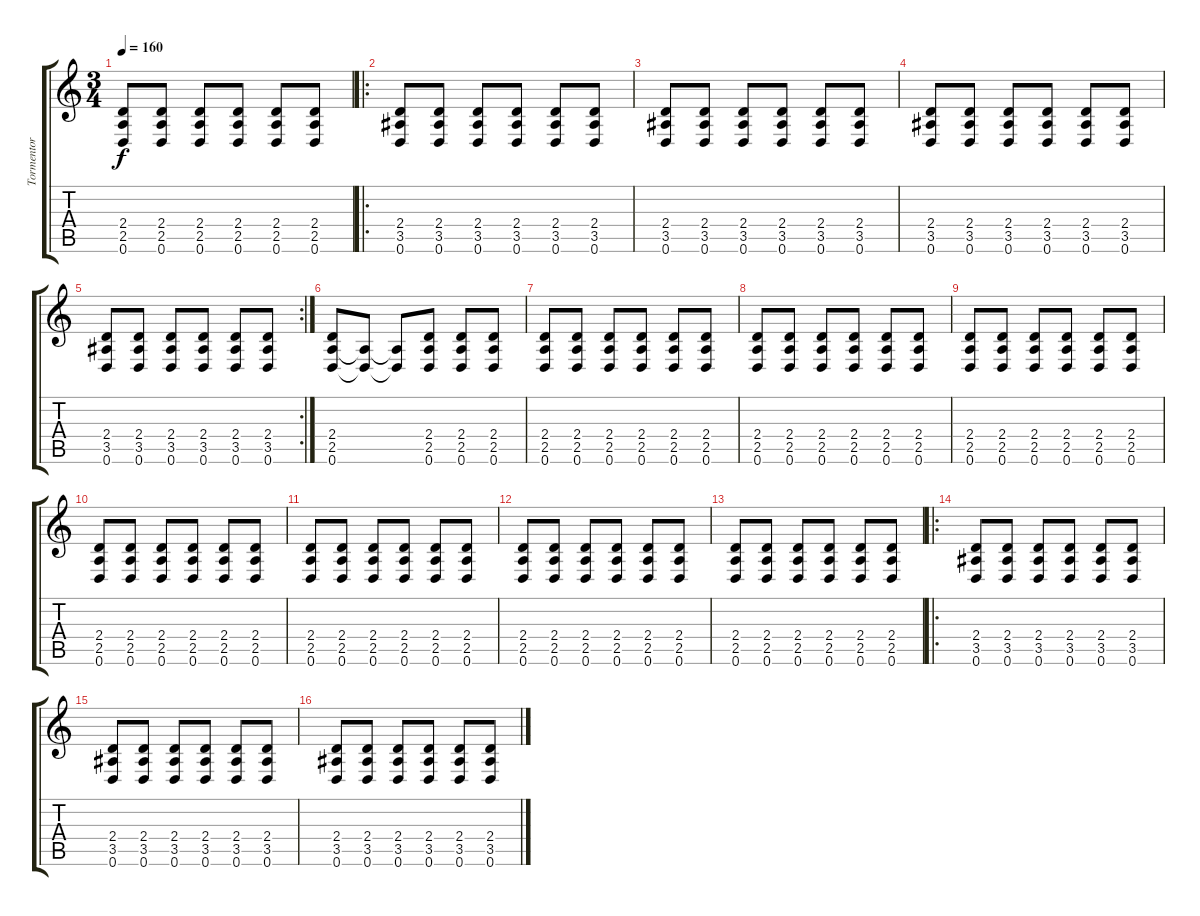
\track ("Tormentor" "Tormentor") {instrument distortionguitar}
\staff {score tabs}
\tuning (D4 A3 F3 C3 G2 D2) {hide}
\ts (3 4)
\tempo 160
\clef g2
\ks c
(2.4 2.5 0.6).8{dy f} (2.4 2.5 0.6).8 (2.4 2.5 0.6).8 (2.4 2.5 0.6).8 (2.4 2.5 0.6).8 (2.4 2.5 0.6).8 |
\ro
(2.4 3.5 0.6).8 (2.4 3.5 0.6).8 (2.4 3.5 0.6).8 (2.4 3.5 0.6).8 (2.4 3.5 0.6).8 (2.4 3.5 0.6).8 |
(2.4 3.5 0.6).8 (2.4 3.5 0.6).8 (2.4 3.5 0.6).8 (2.4 3.5 0.6).8 (2.4 3.5 0.6).8 (2.4 3.5 0.6).8 |
(2.4 3.5 0.6).8 (2.4 3.5 0.6).8 (2.4 3.5 0.6).8 (2.4 3.5 0.6).8 (2.4 3.5 0.6).8 (2.4 3.5 0.6).8 |
\rc 2
(2.4 3.5 0.6).8 (2.4 3.5 0.6).8 (2.4 3.5 0.6).8 (2.4 3.5 0.6).8 (2.4 3.5 0.6).8 (2.4 3.5 0.6).8 |
(2.4 2.5 0.6).8 (2.5{t} 0.6{t}).8 (2.5{t} 0.6{t}).8 (2.4 2.5 0.6).8 (2.4 2.5 0.6).8 (2.4 2.5 0.6).8 |
(2.4 2.5 0.6).8 (2.4 2.5 0.6).8 (2.4 2.5 0.6).8 (2.4 2.5 0.6).8 (2.4 2.5 0.6).8 (2.4 2.5 0.6).8 |
(2.4 2.5 0.6).8 (2.4 2.5 0.6).8 (2.4 2.5 0.6).8 (2.4 2.5 0.6).8 (2.4 2.5 0.6).8 (2.4 2.5 0.6).8 |
(2.4 2.5 0.6).8 (2.4 2.5 0.6).8 (2.4 2.5 0.6).8 (2.4 2.5 0.6).8 (2.4 2.5 0.6).8 (2.4 2.5 0.6).8 |
(2.4 2.5 0.6).8 (2.4 2.5 0.6).8 (2.4 2.5 0.6).8 (2.4 2.5 0.6).8 (2.4 2.5 0.6).8 (2.4 2.5 0.6).8 |
(2.4 2.5 0.6).8 (2.4 2.5 0.6).8 (2.4 2.5 0.6).8 (2.4 2.5 0.6).8 (2.4 2.5 0.6).8 (2.4 2.5 0.6).8 |
(2.4 2.5 0.6).8 (2.4 2.5 0.6).8 (2.4 2.5 0.6).8 (2.4 2.5 0.6).8 (2.4 2.5 0.6).8 (2.4 2.5 0.6).8 |
(2.4 2.5 0.6).8 (2.4 2.5 0.6).8 (2.4 2.5 0.6).8 (2.4 2.5 0.6).8 (2.4 2.5 0.6).8 (2.4 2.5 0.6).8 |
\ro
(2.4 3.5 0.6).8 (2.4 3.5 0.6).8 (2.4 3.5 0.6).8 (2.4 3.5 0.6).8 (2.4 3.5 0.6).8 (2.4 3.5 0.6).8 |
(2.4 3.5 0.6).8 (2.4 3.5 0.6).8 (2.4 3.5 0.6).8 (2.4 3.5 0.6).8 (2.4 3.5 0.6).8 (2.4 3.5 0.6).8 |
(2.4 3.5 0.6).8 (2.4 3.5 0.6).8 (2.4 3.5 0.6).8 (2.4 3.5 0.6).8 (2.4 3.5 0.6).8 (2.4 3.5 0.6).8
